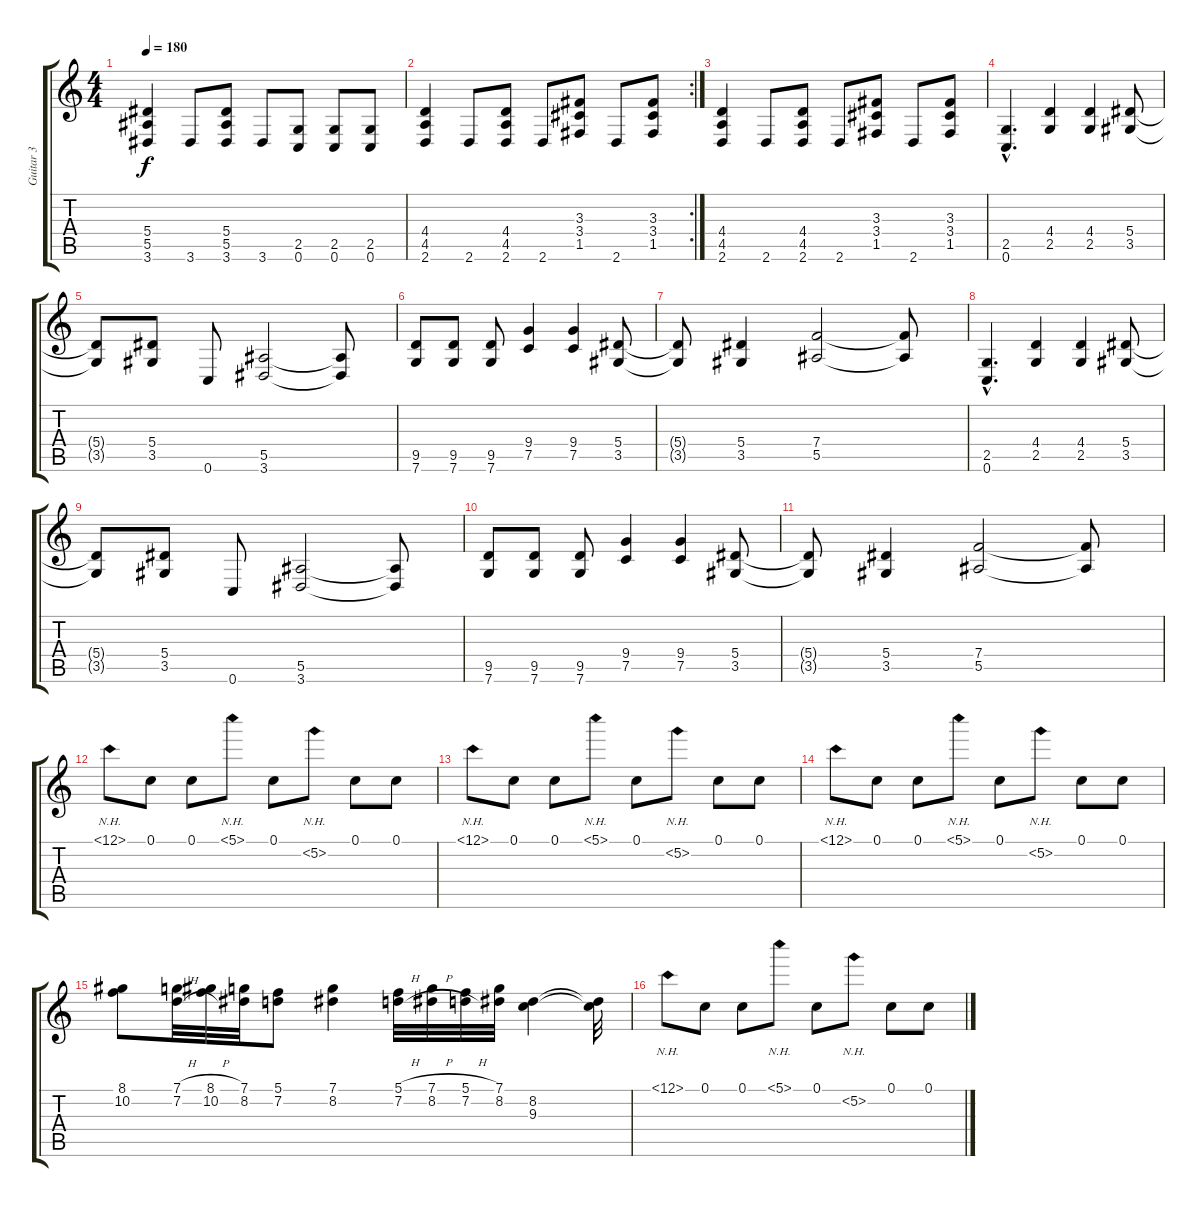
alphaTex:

\track ("Guitar 3" "Guitar 3") {instrument distortionguitar}
\staff {score tabs}
\tuning (C4 G3 Eb3 Bb2 F2 C2) {hide}
\ts (4 4)
\tempo 180
\clef g2
\ks c
(5.4 5.5 3.6).4{dy f} 3.6.8 (5.4 5.5 3.6).8 3.6.8 (2.5 0.6).8 (2.5 0.6).8 (2.5 0.6).8 |
\rc 2
(4.4 4.5 2.6).4 2.6.8 (4.4 4.5 2.6).8 2.6.8 (3.3 3.4 1.5).8 2.6.8 (3.3 3.4 1.5).8 |
(4.4 4.5 2.6).4 2.6.8 (4.4 4.5 2.6).8 2.6.8 (3.3 3.4 1.5).8 2.6.8 (3.3 3.4 1.5).8 |
(2.5{hac} 0.6{hac}).4{d} (4.4 2.5).4 (4.4 2.5).4 (5.4 3.5).8 |
(5.4{t} 3.5{t}).8 (5.4 3.5).8 0.6.8 (5.5 3.6).2 (5.5{t} 3.6{t}).8 |
(9.5 7.6).8 (9.5 7.6).8 (9.5 7.6).8 (9.4 7.5).4 (9.4 7.5).4 (5.4 3.5).8 |
(5.4{t} 3.5{t}).8 (5.4 3.5).4 (7.4 5.5).2 (7.4{t} 5.5{t}).8 |
(2.5{hac} 0.6{hac}).4{d} (4.4 2.5).4 (4.4 2.5).4 (5.4 3.5).8 |
(5.4{t} 3.5{t}).8 (5.4 3.5).8 0.6.8 (5.5 3.6).2 (5.5{t} 3.6{t}).8 |
(9.5 7.6).8 (9.5 7.6).8 (9.5 7.6).8 (9.4 7.5).4 (9.4 7.5).4 (5.4 3.5).8 |
(5.4{t} 3.5{t}).8 (5.4 3.5).4 (7.4 5.5).2 (7.4{t} 5.5{t}).8 |
12.1{nh}.8 0.1.8 0.1.8 5.1{nh}.8 0.1.8 5.2{nh}.8 0.1.8 0.1.8 |
12.1{nh}.8 0.1.8 0.1.8 5.1{nh}.8 0.1.8 5.2{nh}.8 0.1.8 0.1.8 |
12.1{nh}.8 0.1.8 0.1.8 5.1{nh}.8 0.1.8 5.2{nh}.8 0.1.8 0.1.8 |
(8.1 10.2).8 (7.1{h} 7.2{h}).32 (8.1{h} 10.2{h}).32 (7.1 8.2).32 (5.1 7.2).8 (7.1 8.2).4 (5.1{h} 7.2{h}).32 (7.1{h} 8.2{h}).32 (5.1{h} 7.2{h}).32 (7.1 8.2).32 (8.2 9.3).4 (8.2{t} 9.3{t}).32 |
12.1{nh}.8 0.1.8 0.1.8 5.1{nh}.8 0.1.8 5.2{nh}.8 0.1.8 0.1.8
